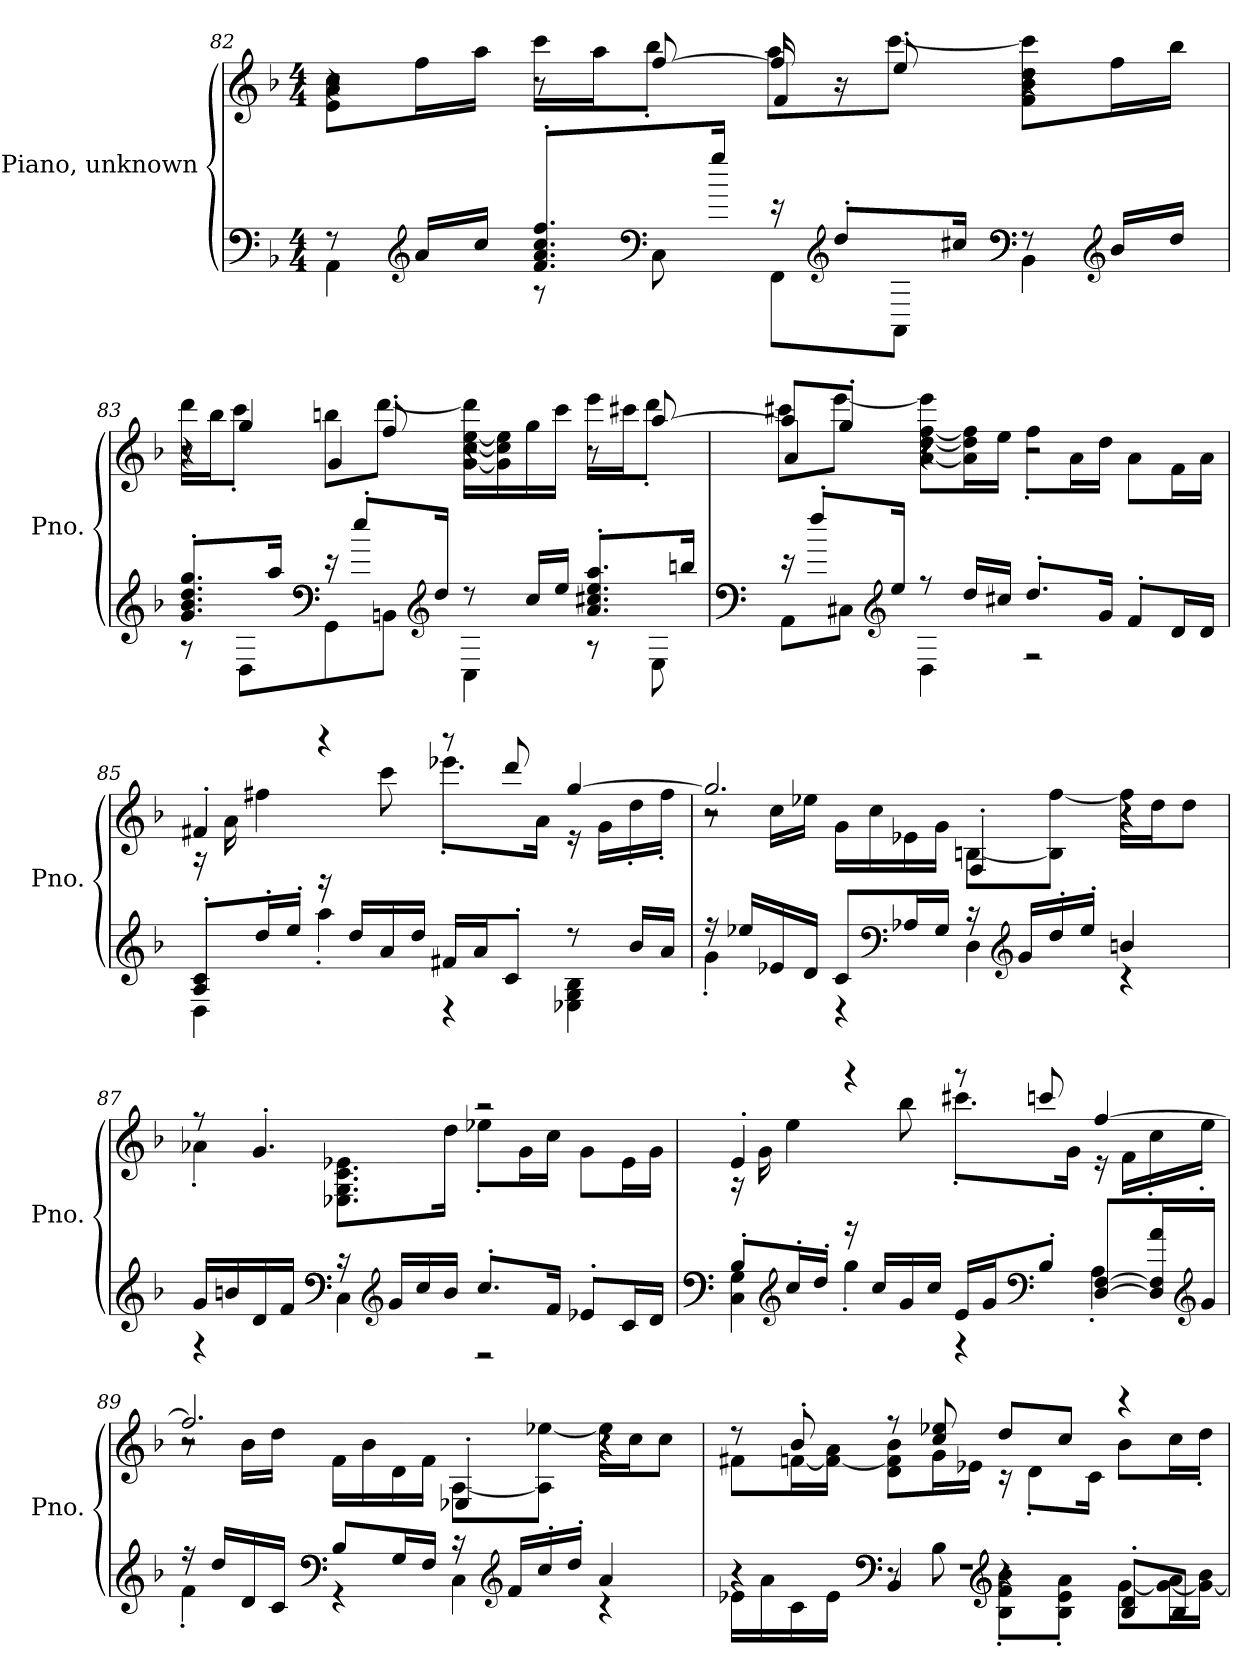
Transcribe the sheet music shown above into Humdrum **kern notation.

**kern	**kern
*part1	*part1
*staff2	*staff1
*I"Piano, unknown	*
*I'Pno.	*
!!LO:LB:g=z
*clefF4	*clefG2
*k[b-]	*k[b-]
*M4/4	*M4/4
=82	=82
*^	*^
*	*	*	*^
8r	4AA\	4r	8e\ 8a\ 8cc\L	2r
*clefG2	*	*	*	*
16a/LL	.	.	16ff\L	.
16cc/JJ	.	.	16aa\JJ	.
8.f/' 8.a/' 8.cc/' 8.ff/'L	8r	8r	16ccc\LL	.
.	.	.	16aa\J	.
*clefF4	*	*	*	*
.	8C\	[8ff/	8bb-'\J	.
16gg/Jk	.	.	.	.
16r	8FF\L	16ff/]	8aa\L	4f/
*clefG2	*	*	*	*
8dd'/L	.	16r	.	.
.	8AA\J	8ee'/	[8ccc\J	.
16cc#X/Jk	.	.	.	.
*clefF4	*	*	*	*
8r	4BB-\	4r	8f\ 8b-\ 8dd\ 8ccc\]L	4r
*clefG2	*	*	*	*
16b-/LL	.	.	16ff\L	.
16dd/JJ	.	.	16bb-\JJ	.
!!LO:LB:g=z	!!	!!
=83	=83	=83	=83	=83
8.g/' 8.b-/' 8.dd/' 8.gg/'L	8r	8r	16ddd\LL	4r
.	.	.	16bb-\J	.
.	8D\L	4gg/	8ccc'\J	.
16aa/Jk	.	.	.	.
*clefF4	*	*	*	*
16r	8GG\	.	8bbn\L	4g/
8ee'/L	.	.	.	.
.	8BBn\J	8ff'/	[8ddd\J	.
*clefG2	*	*	*	*
16dd/Jk	.	.	.	.
8r	4C\	4r	[16g\ [16cc\ [16ee\ 16ddd\]LL	2r
.	.	.	16g\] 16cc\] 16ee\]	.
16cc/LL	.	.	16gg\	.
16ee/JJ	.	.	16ccc\JJ	.
8.a/' 8.cc#X/' 8.ee/' 8.aa/'L	8r	8r	16eee\LL	.
.	.	.	16ccc#X\J	.
.	8E\	[8aa/	8ddd'\J	.
16bbn/Jk	.	.	.	.
=84	=84	=84	=84	=84
*clefF4	*	*	*	*
16r	8AA\L	8aa/L]	8ccc#X\L	4a/
8ff'/L	.	.	.	.
.	8C#X\J	8gg'/J	[8eee\J	.
*clefG2	*	*	*	*
16ee/Jk	.	.	.	.
8r	4D\	4r	[8a\ [8dd\ [8ff\ 8eee\]L	4r
16dd/LL	.	.	16a\] 16dd\] 16ff\]L	.
16cc#X/JJ	.	.	16ee\JJ	.
8.dd'/L	2r	2r	8ff'\L	2r
.	.	.	16a\L	.
16g/Jk	.	.	16dd\JJ	.
8f'/L	.	.	8a\L	.
16d/L	.	.	16f\L	.
16d/JJ	.	.	16a\JJ	.
*	*	*	*v	*v
!!LO:LB:g=z
=85	=85	=85	=85
8A/' 8c/'L	4D\	4f#X'/	16r
.	.	.	16a\
16dd'/L	.	.	4ff#X\
16ee'/JJ	.	.	.
16r	4aa'\	4r	.
16dd/LL	.	.	.
16a/	.	.	8ccc\
16dd/JJ	.	.	.
16f#X/LL	4r	8r	8.eee-X'\L
16a/J	.	.	.
8c'/J	.	8ddd/	.
.	.	.	16a\Jk
8r	4E-X\ 4G\ 4B-\	[4gg/	16r
.	.	.	16g\LL
16b-/LL	.	.	16dd'\
16a/JJ	.	.	16ff#'\JJ
=86	=86	=86	=86
*	*	*	*^
16r	4g'\	2.gg/]	8r	2r
16ee-X/LL	.	.	.	.
16e-X/	.	.	16cc\LL	.
16d/JJ	.	.	16ee-X\JJ	.
8c/L	4r	.	16g\LL	.
.	.	.	16cc\	.
*clefF4	*	*	*	*
16A-X/L	.	.	16e-X\	.
16G/JJ	.	.	16g\JJ	.
16r	4D\	.	[8Bn\L	4F'/
*clefG2	*	*	*	*
16g/LL	.	.	.	.
16dd'/	.	.	8B\] [8ff\J	.
16ee-'/JJ	.	.	.	.
4bn/	4r	4r	16ff\LL]	4r
.	.	.	16dd\J	.
.	.	.	8dd\J	.
*	*	*	*v	*v
!!LO:LB:g=z
=87	=87	=87	=87
16g/LL	4r	8r	4a-X'\
16bn/	.	.	.
16d/	.	4.g'/	.
16f/JJ	.	.	.
*clefF4	*	*	*
16r	4C\	.	8.E-X\ 8.G\ 8.c\ 8.e-X\L
*clefG2	*	*	*
16g/LL	.	.	.
16cc/	.	.	.
16b/JJ	.	.	16dd\Jk
8.cc'/L	2r	2r	8ee-X'\L
.	.	.	16g\L
16f/Jk	.	.	16cc\JJ
8e-X'/L	.	.	8g\L
16c/L	.	.	16e-\L
16d/JJ	.	.	16g\JJ
=88	=88	=88	=88
*clefF4	*	*	*
8B-'/L	4C\ 4G\	4e'/	16r
.	.	.	16g\
*clefG2	*	*	*
16cc'/L	.	.	4ee\
16dd'/JJ	.	.	.
16r	4gg'\	4r	.
16cc/LL	.	.	.
16g/	.	.	8bb-\
16cc/JJ	.	.	.
16e/LL	4r	8r	8.ccc#X'\L
16g/J	.	.	.
*clefF4	*	*	*
8B-'/J	.	8cccn/	.
.	.	.	16g\Jk
[8D/ [8F/L	4A'\	[4ff/	16r
.	.	.	16f\LL
16D/] 16F/] 16a/L	.	.	16cc'\
*clefG2	*	*	*
16g/JJ	.	.	16ee'\JJ
!!LO:PB:g=z
=89	=89	=89	=89
*	*	*	*^
16r	4f'\	2.ff/]	8r	2r
16dd/LL	.	.	.	.
16d/	.	.	16b-\LL	.
16c/JJ	.	.	16dd\JJ	.
*clefF4	*	*	*	*
8B-/L	4r	.	16f\LL	.
.	.	.	16b-\	.
16G/L	.	.	16d\	.
16F/JJ	.	.	16f\JJ	.
16r	4C\	.	[8A\L	4E-X'/
*clefG2	*	*	*	*
16f/LL	.	.	.	.
16cc'/	.	.	8A\] [8ee-X\J	.
16dd'/JJ	.	.	.	.
4a/	4r	4r	16ee-\LL]	4r
.	.	.	16cc\J	.
.	.	.	8cc\J	.
*	*	*	*v	*v
=90	=90	=90	=90
*	*^	*	*
1r	16e-X\LL	4r	8r	8f#X\L
.	16a\	.	.	.
.	16c\	.	8b-'/	[16fn\L
.	16e-\JJ	.	.	16f\_ 16a\JJ
*clefF4	*	*	*	*
.	8r	4BB-/	8r	8d\ 8f\] 8b-\L
.	8B-\	.	8cc/ 8ee-X/	16g\L
.	.	.	.	16e-X\JJ
*clefG2	*	*	*	*
.	8B-\' 8f\' 8b-\'L	4r	8dd/L	16r
.	.	.	.	8d'\L
.	8B-\' 8e-\' 8a\'J	.	8cc/J	.
.	.	.	.	16c\Jk
.	[8g\L	8B-/' 8d/'L	4r	8b-\L
.	16g\_ 16a\L	8B-/J	.	16cc\L
.	16g\_ 16b-\JJ	.	.	16dd'\JJ
*v	*v	*v	*	*
*	*v	*v
=	=
*-	*-
